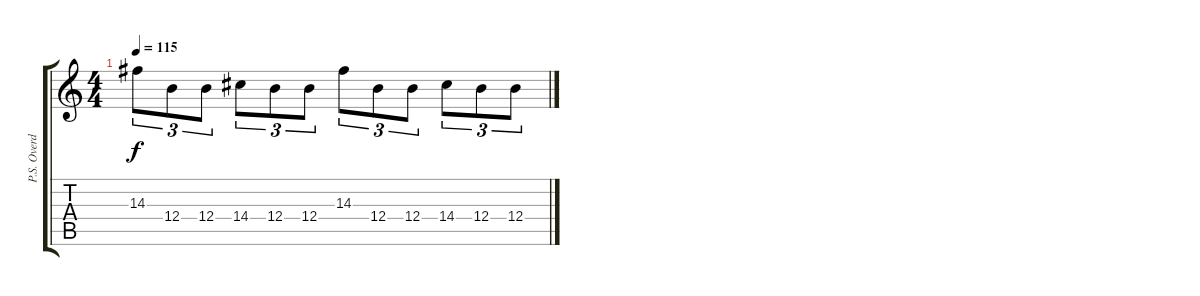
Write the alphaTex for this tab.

\track ("P.S. Overdrive" "P.S. Overd") {instrument overdrivenguitar}
\staff {score tabs}
\tuning (Db4 Ab3 E3 B2 Gb2 B1) {hide}
\ts (4 4)
\tempo 115
\clef g2
\ks c
14.3.8{tu (3 2) dy f} 12.4.8{tu (3 2)} 12.4.8{tu (3 2)} 14.4.8{tu (3 2)} 12.4.8{tu (3 2)} 12.4.8{tu (3 2)} 14.3.8{tu (3 2)} 12.4.8{tu (3 2)} 12.4.8{tu (3 2)} 14.4.8{tu (3 2)} 12.4.8{tu (3 2)} 12.4.8{tu (3 2)}
